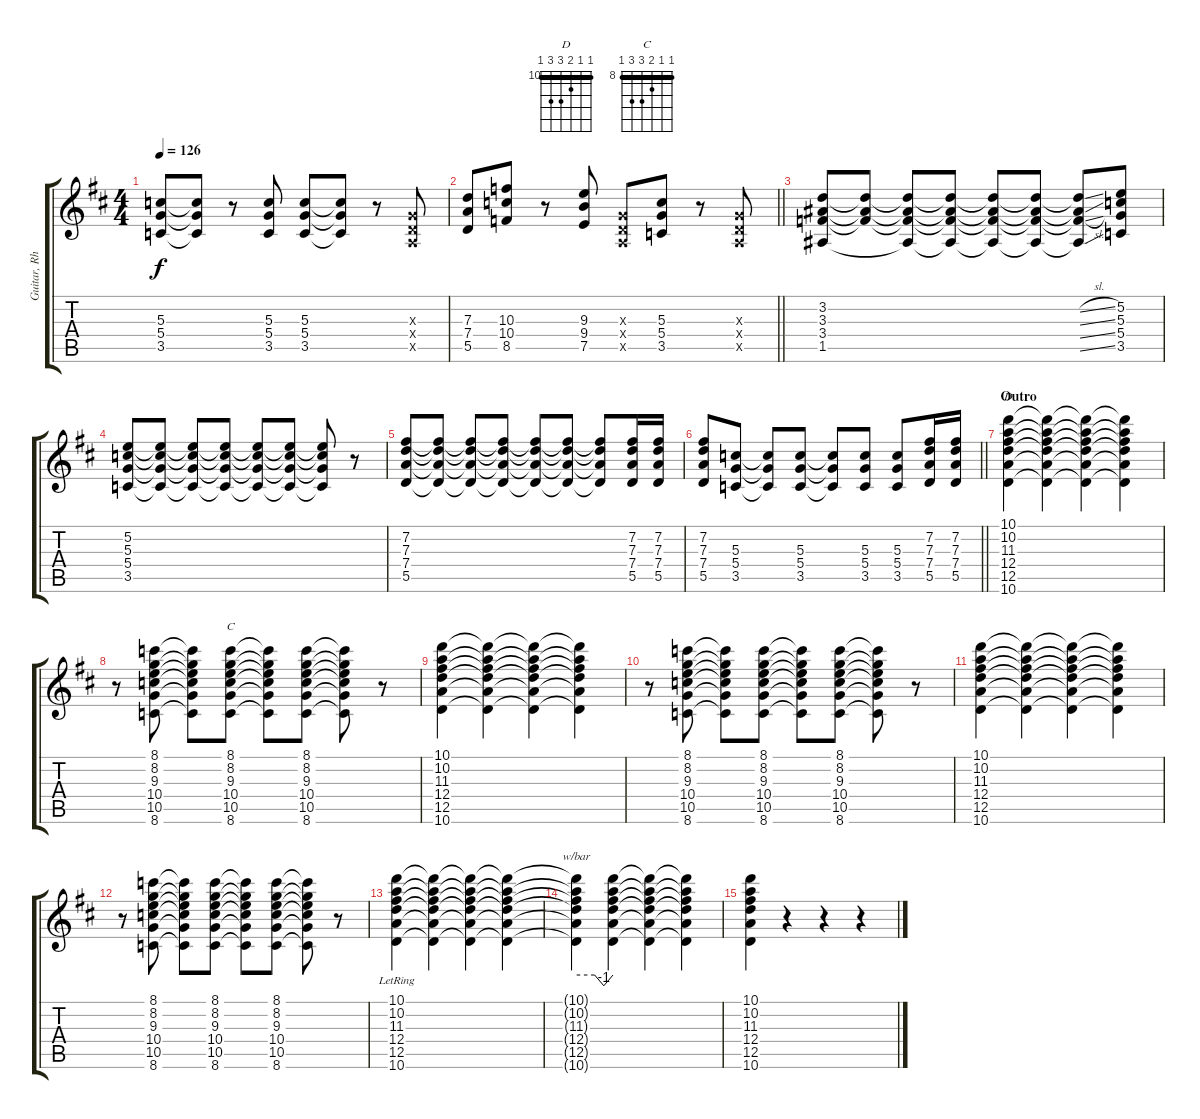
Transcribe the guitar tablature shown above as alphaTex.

\track ("Guitar, Rhythm" "Guitar, Rh") {instrument distortionguitar}
\staff {score tabs}
\tuning (E4 B3 G3 D3 A2 E2) {hide}
\chord ("D" 10 10 11 12 12 10) {firstfret 10 barre 10}
\chord ("C" 8 8 9 10 10 8) {firstfret 8 barre 8}
\ts (4 4)
\tempo 126
\clef g2
\ks d
(5.3 5.4 3.5).8{dy f} (5.3{t} 5.4{t} 3.5{t}).8 r.8 (5.3 5.4 3.5).8 (5.3 5.4 3.5).8 (5.3{t} 5.4{t} 3.5{t}).8 r.8 (0.3{x} 0.4{x} 0.5{x}).8 |
\barLineRight lightlight
(7.3 7.4 5.5).8 (10.3 10.4 8.5).8 r.8 (9.3 9.4 7.5).8 (0.3{x} 0.4{x} 0.5{x}).8 (5.3 5.4 3.5).8 r.8 (0.3{x} 0.4{x} 0.5{x}).8 |
(3.2 3.3 3.4 1.5).8 (3.2{t} 3.3{t} 3.4{t}).8 (3.2{t} 3.3{t} 3.4{t} 1.5{t}).8 (3.2{t} 3.3{t} 3.4{t} 1.5{t}).8 (3.2{t} 3.3{t} 3.4{t} 1.5{t}).8 (3.2{t} 3.3{t} 3.4{t} 1.5{t}).8 (3.2{sl t} 3.3{sl t} 3.4{sl t} 1.5{ss t}).8 (5.2 5.3 5.4 3.5).8 |
(5.2 5.3 5.4 3.5).8 (5.2{t} 5.3{t} 5.4{t} 3.5{t}).8 (5.2{t} 5.3{t} 5.4{t} 3.5{t}).8 (5.2{t} 5.3{t} 5.4{t} 3.5{t}).8 (5.2{t} 5.3{t} 5.4{t} 3.5{t}).8 (5.2{t} 5.3{t} 5.4{t} 3.5{t}).8 (5.2{t} 5.3{t} 5.4{t} 3.5{t}).8 r.8 |
(7.2 7.3 7.4 5.5).8 (7.2{t} 7.3{t} 7.4{t} 5.5{t}).8 (7.2{t} 7.3{t} 7.4{t} 5.5{t}).8 (7.2{t} 7.3{t} 7.4{t} 5.5{t}).8 (7.2{t} 7.3{t} 7.4{t} 5.5{t}).8 (7.2{t} 7.3{t} 7.4{t} 5.5{t}).8 (7.2{t} 7.3{t} 7.4{t} 5.5{t}).8 (7.2 7.3 7.4 5.5).16 (7.2 7.3 7.4 5.5).16 |
\barLineRight lightlight
(7.2 7.3 7.4 5.5).8 (5.3 5.4 3.5).8 (5.3{t} 5.4{t} 3.5{t}).8 (5.3 5.4 3.5).8 (5.3{t} 5.4{t} 3.5{t}).8 (5.3 5.4 3.5).8 (5.3 5.4 3.5).8 (7.2 7.3 7.4 5.5).16 (7.2 7.3 7.4 5.5).16 |
\section ("" "Outro")
(10.1 10.2 11.3 12.4 12.5 10.6).4{ch "D"} (10.1{t} 10.2{t} 11.3{t} 12.4{t} 12.5{t} 10.6{t}).4 (10.1{t} 10.2{t} 11.3{t} 12.4{t} 12.5{t} 10.6{t}).4 (10.1{t} 10.2{t} 11.3{t} 12.4{t} 12.5{t} 10.6{t}).4 |
r.8 (8.1 8.2 9.3 10.4 10.5 8.6).8 (8.1{t} 8.2{t} 9.3{t} 10.4{t} 10.5{t} 8.6{t}).8 (8.1 8.2 9.3 10.4 10.5 8.6).8{ch "C"} (8.1{t} 8.2{t} 9.3{t} 10.4{t} 10.5{t} 8.6{t}).8 (8.1 8.2 9.3 10.4 10.5 8.6).8 (8.1{t} 8.2{t} 9.3{t} 10.4{t} 10.5{t} 8.6{t}).8 r.8 |
(10.1 10.2 11.3 12.4 12.5 10.6).4 (10.1{t} 10.2{t} 11.3{t} 12.4{t} 12.5{t} 10.6{t}).4 (10.1{t} 10.2{t} 11.3{t} 12.4{t} 12.5{t} 10.6{t}).4 (10.1{t} 10.2{t} 11.3{t} 12.4{t} 12.5{t} 10.6{t}).4 |
r.8 (8.1 8.2 9.3 10.4 10.5 8.6).8 (8.1{t} 8.2{t} 9.3{t} 10.4{t} 10.5{t} 8.6{t}).8 (8.1 8.2 9.3 10.4 10.5 8.6).8 (8.1{t} 8.2{t} 9.3{t} 10.4{t} 10.5{t} 8.6{t}).8 (8.1 8.2 9.3 10.4 10.5 8.6).8 (8.1{t} 8.2{t} 9.3{t} 10.4{t} 10.5{t} 8.6{t}).8 r.8 |
(10.1 10.2 11.3 12.4 12.5 10.6).4 (10.1{t} 10.2{t} 11.3{t} 12.4{t} 12.5{t} 10.6{t}).4 (10.1{t} 10.2{t} 11.3{t} 12.4{t} 12.5{t} 10.6{t}).4 (10.1{t} 10.2{t} 11.3{t} 12.4{t} 12.5{t} 10.6{t}).4 |
r.8 (8.1 8.2 9.3 10.4 10.5 8.6).8 (8.1{t} 8.2{t} 9.3{t} 10.4{t} 10.5{t} 8.6{t}).8 (8.1 8.2 9.3 10.4 10.5 8.6).8 (8.1{t} 8.2{t} 9.3{t} 10.4{t} 10.5{t} 8.6{t}).8 (8.1 8.2 9.3 10.4 10.5 8.6).8 (8.1{t} 8.2{t} 9.3{t} 10.4{t} 10.5{t} 8.6{t}).8 r.8 |
(10.1{lr} 10.2 11.3 12.4 12.5 10.6).4 (10.1{t} 10.2{t} 11.3{t} 12.4{t} 12.5{t} 10.6{t}).4 (10.1{t} 10.2{t} 11.3{t} 12.4{t} 12.5{t} 10.6{t}).4 (10.1{t} 10.2{t} 11.3{t} 12.4{t} 12.5{t} 10.6{t}).4 |
(10.1{t} 10.2{t} 11.3{t} 12.4{t} 12.5{t} 10.6{t}).4{tbe (custom default 0 0 30 0 45 -4 60 0)} (10.1{t} 10.2{t} 11.3{t} 12.4{t} 12.5{t} 10.6{t}).4 (10.1{t} 10.2{t} 11.3{t} 12.4{t} 12.5{t} 10.6{t}).4 (10.1{t} 10.2{t} 11.3{t} 12.4{t} 12.5{t} 10.6{t}).4 |
(10.1 10.2 11.3 12.4 12.5 10.6).4 r.4 r.4 r.4
